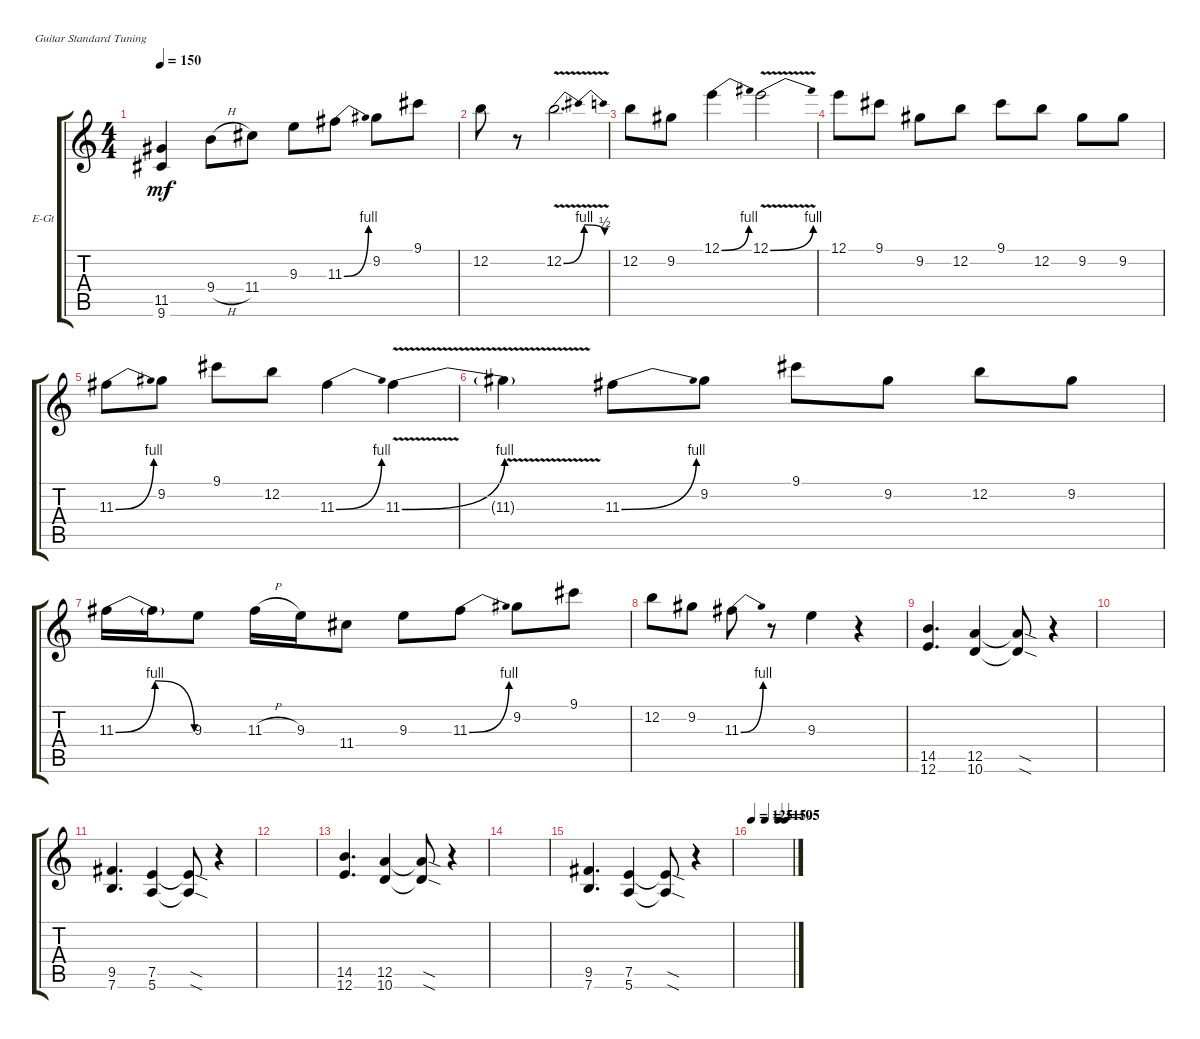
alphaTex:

\defaultSystemsLayout 4
\bracketExtendMode groupsimilarinstruments
\firstSystemTrackNameOrientation horizontal
\otherSystemsTrackNameOrientation horizontal
\track ("Electric Guitar" "E-Gt") {instrument distortionguitar}
\staff {score tabs}
\tuning (E4 B3 G3 D3 A2 E2)
\ts (4 4)
\tempo 150
\clef g2
\ks c
(11.5 9.6).4{dy mf} 9.4{h}.8 11.4.8 9.3.8 11.3{be (bend 0 0 34.8 4)}.8 9.2.8 9.1.8 |
12.2.8 r.8 12.2{be (bendrelease 0 0 10.2 4 48 4 59.4 2) v}.2{d} |
12.2.8 9.2.8 12.1{be (bend 0 0 21 4)}.4 12.1{be (bend 0 0 23.4 4) v}.2 |
12.1.8 9.1.8 9.2.8 12.2.8 9.1.8 12.2.8 9.2.8 9.2.8 |
11.3{be (bend 0 0 30 4)}.8 9.2.8 9.1.8 12.2.8 11.3{be (bend 0 0 20.4 4)}.4 11.3{be (bend 0 0 24 4) v}.4 |
11.3{v t}.4 11.3{be (bend 0 0 26.4 4)}.8 9.2.8 9.1.8 9.2.8 12.2.8 9.2.8 |
11.3{be (bendrelease 0 0 28.799999999999997 4 29.4 4 59.4 0)}.16 11.3{t}.16 9.3.8 11.3{h}.16 9.3.16 11.4.8 9.3.8 11.3{be (bend 0 0 25.8 4)}.8 9.2.8 9.1.8 |
12.2.8 9.2.8 11.3{be (bend 0 0 22.2 4)}.8 r.8 9.3.4 r.4 |
(12.6 14.5).4{d} (10.6 12.5).4 (10.6{sod t} 12.5{sod t}).8 r.4 |
|
(7.6 9.5).4{d} (5.6 7.5).4 (5.6{sod t} 7.5{sod t}).8 r.4 |
|
(12.6 14.5).4{d} (10.6 12.5).4 (10.6{sod t} 12.5{sod t}).8 r.4 |
|
(7.6 9.5).4{d} (5.6 7.5).4 (5.6{sod t} 7.5{sod t}).8 r.4 |
\tempo 125
\tempo (115 0.333333)
\tempo (105 0.666667)
\tempo (95 0.833333)
